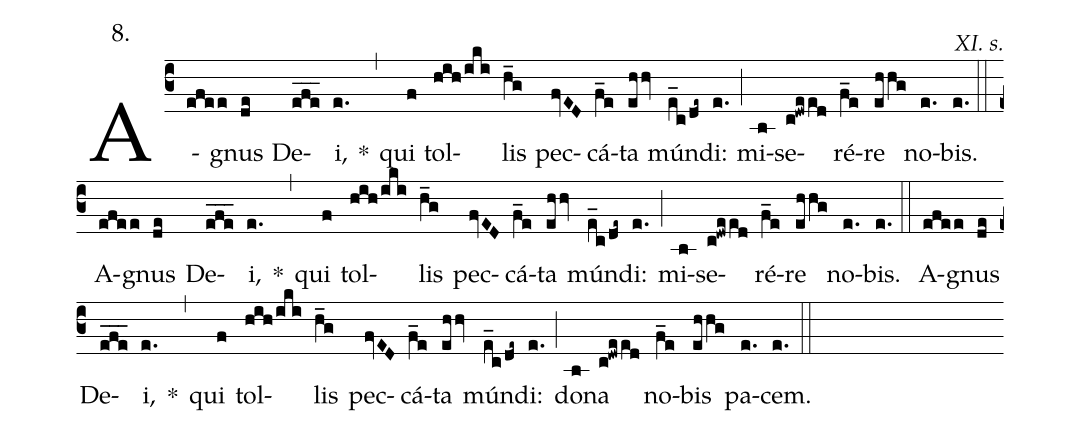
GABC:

annotation:8.;
commentary:XI. s.;
%%
(c3) A(efee)gnus(de) De(efe___)i,(e.) *(,)
qui(f) tol(hih!/iki)lis(h_g) pec(fvED)cá(f_e)ta(ehhv) mún(e_c!/de~)di:(e.) (;)
mi(b)se(c!dweed)ré(f_e)re(ehhg) no(e.)bis.(e.) (::)
A(efee)gnus(de) De(efe___)i,(e.) *(,)
qui(f) tol(hih!/iki)lis(h_g) pec(fvED)cá(f_e)ta(ehhv) mún(e_c!/de~)di:(e.) (;)
mi(b)se(c!dweed)ré(f_e)re(ehhg) no(e.)bis.(e.) (::)
A(efee)gnus(de) De(efe___)i,(e.) *(,)
qui(f) tol(hih!/iki)lis(h_g) pec(fvED)cá(f_e)ta(ehhv) mún(e_c!/de~)di:(e.) (;)
do(b)na(c!dweed) no(f_e)bis(ehhg) pa(e.)cem.(e.) (::)
